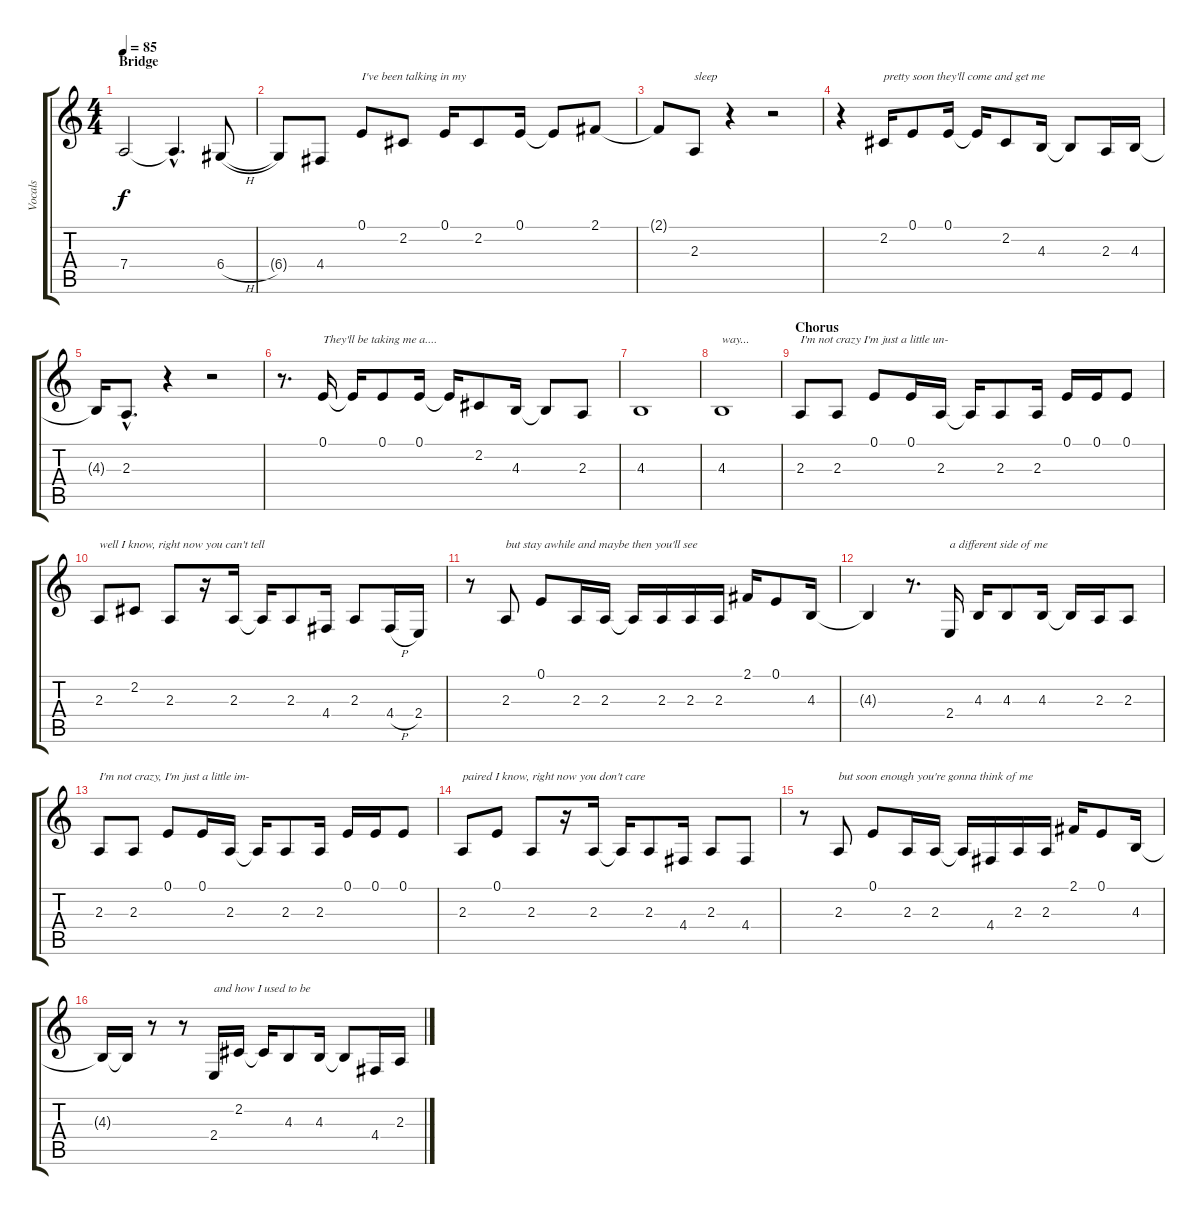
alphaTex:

\track ("Vocals" "Vocals") {instrument oboe}
\staff {score tabs}
\tuning (E4 B3 G3 D3 A2 E2) {hide}
\ts (4 4)
\section ("" "Bridge")
\tempo 85
\clef g2
\ks c
7.4{t}.2{dy f} 7.4{hac t}.4{d} 6.4{h}.8 |
6.4{t}.8 4.4.8 0.1.8{txt "I've been talking in my"} 2.2.8 0.1.16 2.2.8 0.1.16 0.1{t}.8 2.1.8 |
2.1{t}.8 2.3.8{txt "sleep"} r.4 r.2 |
r.4 2.2.16{txt "pretty soon they'll come and get me"} 0.1.8 0.1.16 0.1{t}.16 2.2.8 4.3.16 4.3{t}.8 2.3.16 4.3.16 |
4.3{t}.16 2.3{hac}.8{d} r.4 r.2 |
r.8{d} 0.1.16{txt "They'll be taking me a...."} 0.1{t}.16 0.1.8 0.1.16 0.1{t}.16 2.2.8 4.3.16 4.3{t}.8 2.3.8 |
4.3.1 |
4.3.1{txt "way..."} |
\section ("" "Chorus")
2.3.8{txt "I'm not crazy I'm just a little un-" volume 16} 2.3.8 0.1.8 0.1.16 2.3.16 2.3{t}.16 2.3.8 2.3.16 0.1.16 0.1.16 0.1.8 |
2.3.8{txt "well I know, right now you can't tell"} 2.2.8 2.3.8 r.16 2.3.16 2.3{t}.16 2.3.8 4.4.16 2.3.8 4.4{h}.16 2.4.16 |
r.8 2.3.8{txt "but stay awhile and maybe then you'll see"} 0.1.8 2.3.16 2.3.16 2.3{t}.16 2.3.16 2.3.16 2.3.16 2.1.16 0.1.8 4.3.16 |
4.3{t}.4 r.8{d} 2.4.16{txt "a different side of me"} 4.3.16 4.3.8 4.3.16 4.3{t}.16 2.3.16 2.3.8 |
2.3.8{txt "I'm not crazy, I'm just a little im-"} 2.3.8 0.1.8 0.1.16 2.3.16 2.3{t}.16 2.3.8 2.3.16 0.1.16 0.1.16 0.1.8 |
2.3.8{txt "paired I know, right now you don't care"} 0.1.8 2.3.8 r.16 2.3.16 2.3{t}.16 2.3.8 4.4.16 2.3.8 4.4.8 |
r.8 2.3.8{txt "but soon enough you're gonna think of me"} 0.1.8 2.3.16 2.3.16 2.3{t}.16 4.4.16 2.3.16 2.3.16 2.1.16 0.1.8 4.3.16 |
4.3{t}.16 4.3{t}.16 r.8 r.8 2.4.16{txt "and how I used to be"} 2.2.16 2.2{t}.16 4.3.8 4.3.16 4.3{t}.8 4.4.16 2.3.16
